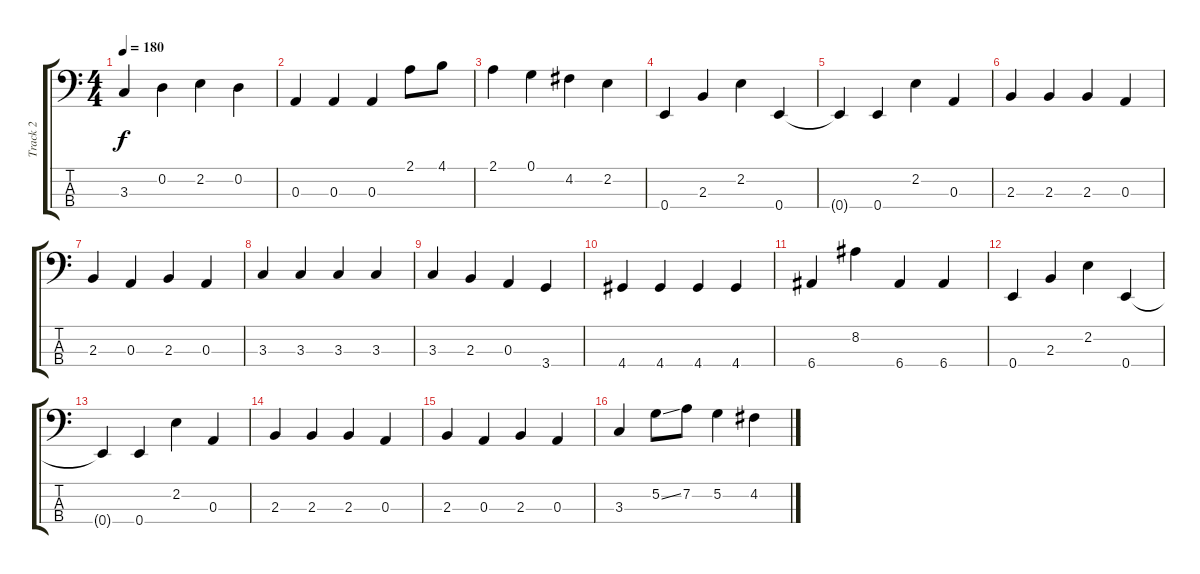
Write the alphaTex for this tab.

\track ("Track 2" "Track 2") {instrument electricbasspick}
\staff {score tabs}
\tuning (G2 D2 A1 E1) {hide}
\ts (4 4)
\tempo 180
\clef f4
\ks c
3.3.4{dy f} 0.2.4 2.2.4 0.2.4 |
0.3.4 0.3.4 0.3.4 2.1.8 4.1.8 |
2.1.4 0.1.4 4.2.4 2.2.4 |
0.4.4 2.3.4 2.2.4 0.4.4 |
0.4{t}.4 0.4.4 2.2.4 0.3.4 |
2.3.4 2.3.4 2.3.4 0.3.4 |
2.3.4 0.3.4 2.3.4 0.3.4 |
3.3.4 3.3.4 3.3.4 3.3.4 |
3.3.4 2.3.4 0.3.4 3.4.4 |
4.4.4 4.4.4 4.4.4 4.4.4 |
6.4.4 8.2.4 6.4.4 6.4.4 |
0.4.4 2.3.4 2.2.4 0.4.4 |
0.4{t}.4 0.4.4 2.2.4 0.3.4 |
2.3.4 2.3.4 2.3.4 0.3.4 |
2.3.4 0.3.4 2.3.4 0.3.4 |
3.3.4 5.2{ss}.8 7.2.8 5.2.4 4.2.4
